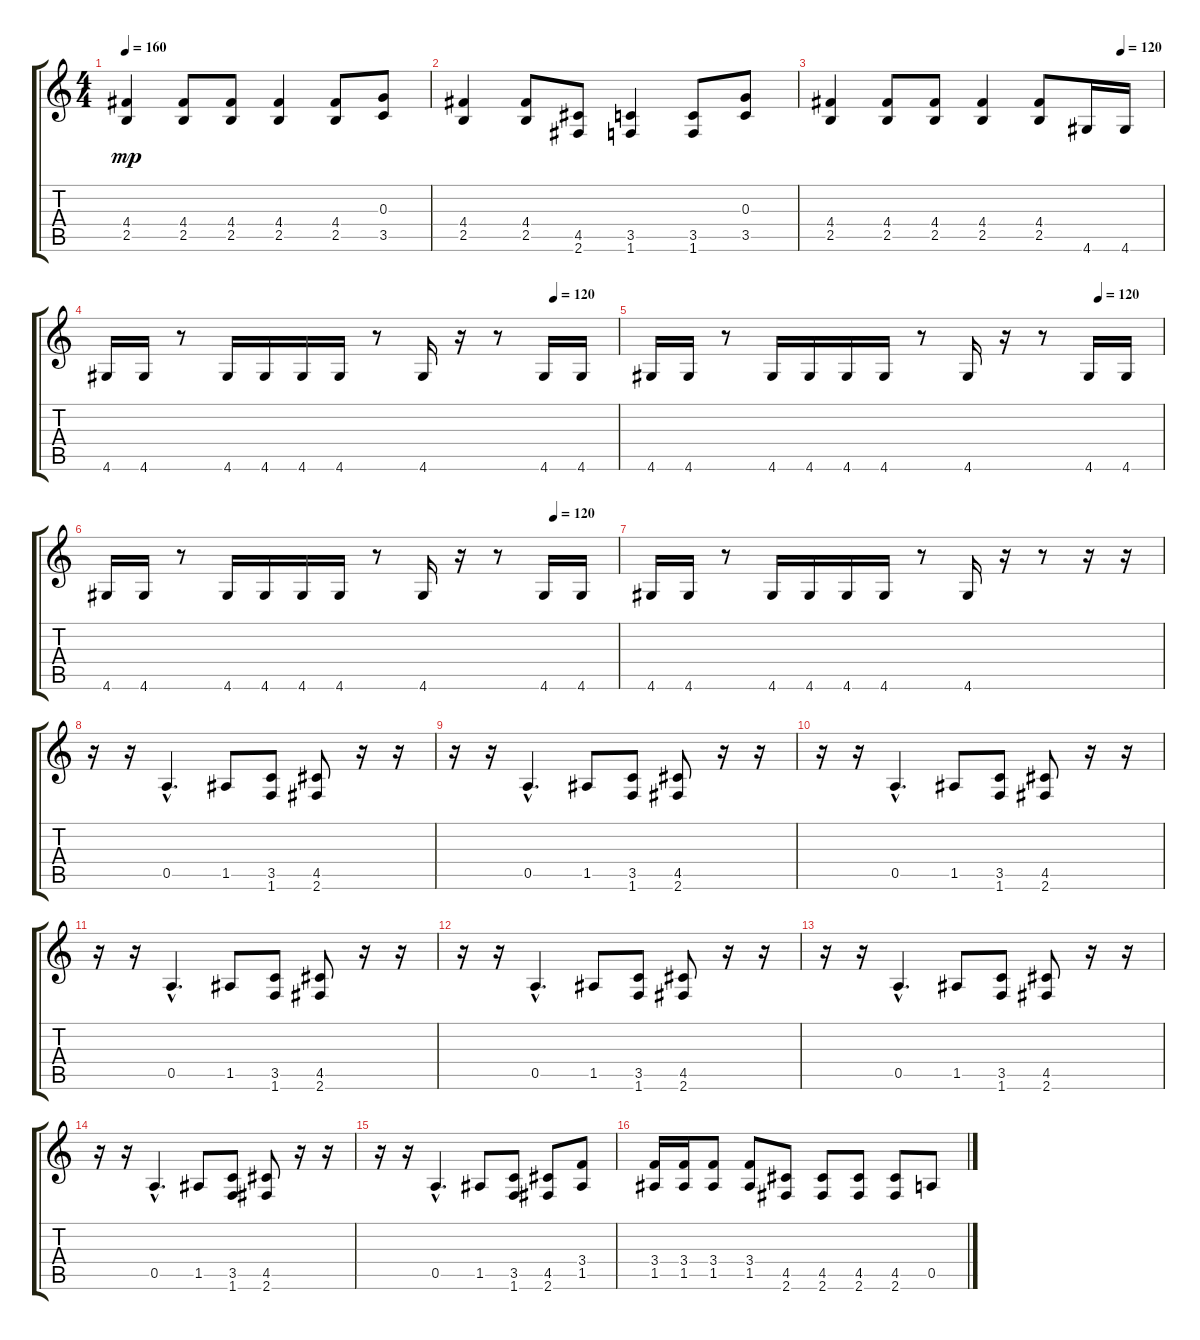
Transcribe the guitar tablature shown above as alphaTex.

\track "" {instrument distortionguitar}
\staff {score tabs}
\tuning (E4 B3 G3 D3 A2 E2) {hide}
\ts (4 4)
\tempo 160
\clef g2
\ks c
(4.4 2.5).4{dy mp} (4.4 2.5).8 (4.4 2.5).8 (4.4 2.5).4 (4.4 2.5).8 (0.3 3.5).8 |
(4.4 2.5).4 (4.4 2.5).8 (4.5 2.6).8 (3.5 1.6).4 (3.5 1.6).8 (0.3 3.5).8 |
\tempo (120 0.875)
(4.4 2.5).4 (4.4 2.5).8 (4.4 2.5).8 (4.4 2.5).4 (4.4 2.5).8 4.6.16 4.6.16 |
\tempo (120 0.875)
4.6.16 4.6.16 r.8 4.6.16 4.6.16 4.6.16 4.6.16 r.8 4.6.16 r.16 r.8 4.6.16 4.6.16 |
\tempo (120 0.875)
4.6.16 4.6.16 r.8 4.6.16 4.6.16 4.6.16 4.6.16 r.8 4.6.16 r.16 r.8 4.6.16 4.6.16 |
\tempo (120 0.875)
4.6.16 4.6.16 r.8 4.6.16 4.6.16 4.6.16 4.6.16 r.8 4.6.16 r.16 r.8 4.6.16 4.6.16 |
4.6.16 4.6.16 r.8 4.6.16 4.6.16 4.6.16 4.6.16 r.8 4.6.16 r.16 r.8 r.16 r.16 |
r.16 r.16 0.5{hac}.4{d} 1.5.8 (3.5 1.6).8 (4.5 2.6).8 r.16 r.16 |
r.16 r.16 0.5{hac}.4{d} 1.5.8 (3.5 1.6).8 (4.5 2.6).8 r.16 r.16 |
r.16 r.16 0.5{hac}.4{d} 1.5.8 (3.5 1.6).8 (4.5 2.6).8 r.16 r.16 |
r.16 r.16 0.5{hac}.4{d} 1.5.8 (3.5 1.6).8 (4.5 2.6).8 r.16 r.16 |
r.16 r.16 0.5{hac}.4{d} 1.5.8 (3.5 1.6).8 (4.5 2.6).8 r.16 r.16 |
r.16 r.16 0.5{hac}.4{d} 1.5.8 (3.5 1.6).8 (4.5 2.6).8 r.16 r.16 |
r.16 r.16 0.5{hac}.4{d} 1.5.8 (3.5 1.6).8 (4.5 2.6).8 r.16 r.16 |
r.16 r.16 0.5{hac}.4{d} 1.5.8 (3.5 1.6).8 (4.5 2.6).8 (3.4 1.5).8 |
(3.4 1.5).16 (3.4 1.5).16 (3.4 1.5).8 (3.4 1.5).8 (4.5 2.6).8 (4.5 2.6).8 (4.5 2.6).8 (4.5 2.6).8 0.5.8
